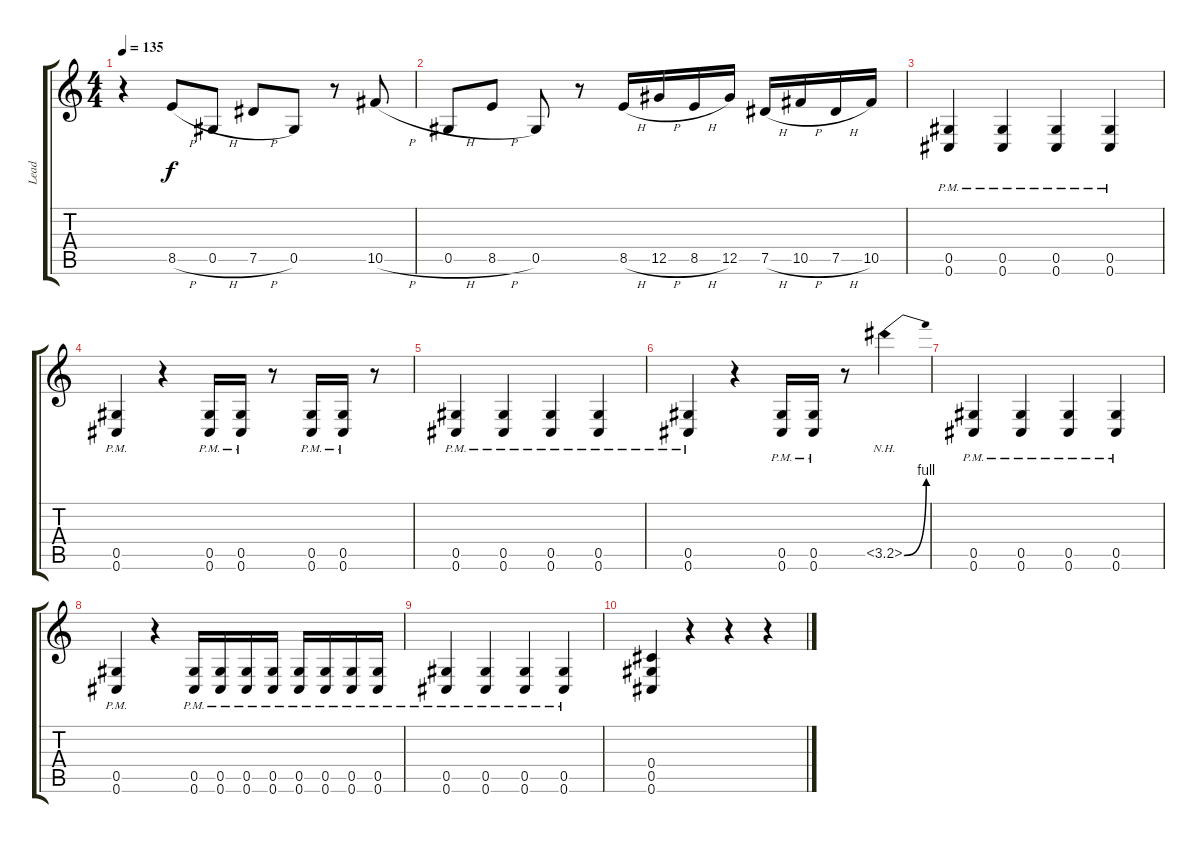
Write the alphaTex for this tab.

\track ("Lead" "Lead") {instrument distortionguitar}
\staff {score tabs}
\tuning (Eb4 Bb3 Gb3 Db3 Ab2 Db2) {hide}
\ts (4 4)
\tempo 135
\clef g2
\ks c
r.4{dy f} 8.5{h}.8 0.5{h}.8 7.5{h}.8 0.5.8 r.8 10.5{h}.8 |
0.5{h}.8 8.5{h}.8 0.5.8 r.8 8.5{h}.16 12.5{h}.16 8.5{h}.16 12.5.16 7.5{h}.16 10.5{h}.16 7.5{h}.16 10.5.16 |
(0.5{pm} 0.6{pm}).4 (0.5{pm} 0.6{pm}).4 (0.5{pm} 0.6{pm}).4 (0.5{pm} 0.6{pm}).4 |
(0.5{pm} 0.6{pm}).4 r.4 (0.5{pm} 0.6{pm}).16 (0.5{pm} 0.6{pm}).16 r.8 (0.5{pm} 0.6{pm}).16 (0.5{pm} 0.6{pm}).16 r.8 |
(0.5{pm} 0.6{pm}).4 (0.5{pm} 0.6{pm}).4 (0.5{pm} 0.6{pm}).4 (0.5{pm} 0.6{pm}).4 |
(0.5{pm} 0.6{pm}).4 r.4 (0.5{pm} 0.6{pm}).16 (0.5{pm} 0.6{pm}).16 r.8 3.5{be (bend 0 0 60 4) nh}.4 |
(0.5{pm} 0.6{pm}).4 (0.5{pm} 0.6{pm}).4 (0.5{pm} 0.6{pm}).4 (0.5{pm} 0.6{pm}).4 |
(0.5{pm} 0.6{pm}).4 r.4 (0.5{pm} 0.6{pm}).16 (0.5{pm} 0.6{pm}).16 (0.5{pm} 0.6{pm}).16 (0.5{pm} 0.6{pm}).16 (0.5{pm} 0.6{pm}).16 (0.5{pm} 0.6{pm}).16 (0.5{pm} 0.6{pm}).16 (0.5{pm} 0.6{pm}).16 |
(0.5{pm} 0.6{pm}).4 (0.5{pm} 0.6{pm}).4 (0.5{pm} 0.6{pm}).4 (0.5{pm} 0.6{pm}).4 |
(0.4 0.5 0.6).4 r.4 r.4 r.4
